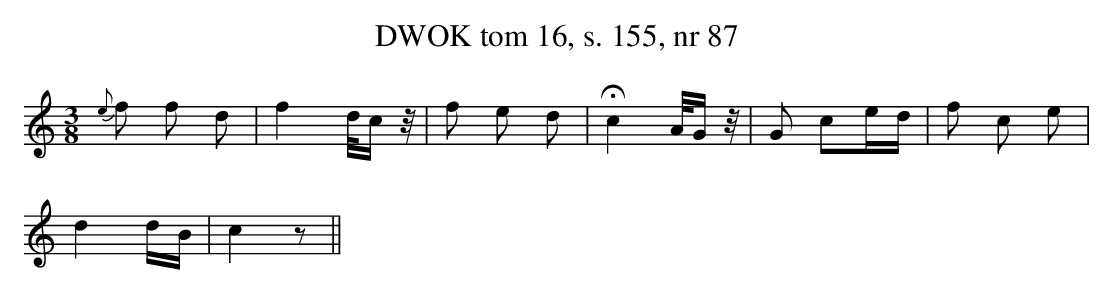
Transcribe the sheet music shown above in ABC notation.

X:1
T: DWOK tom 16, s. 155, nr 87
L: 1/16
M: 3/8
K: C
{e} f2 f2 d2 | f4 d/c z/ | f2 e2 d2 | Hc4 A/G z/| G2 c2ed | f2 c2 e2 |
d4 dB | c4 z2 ||
